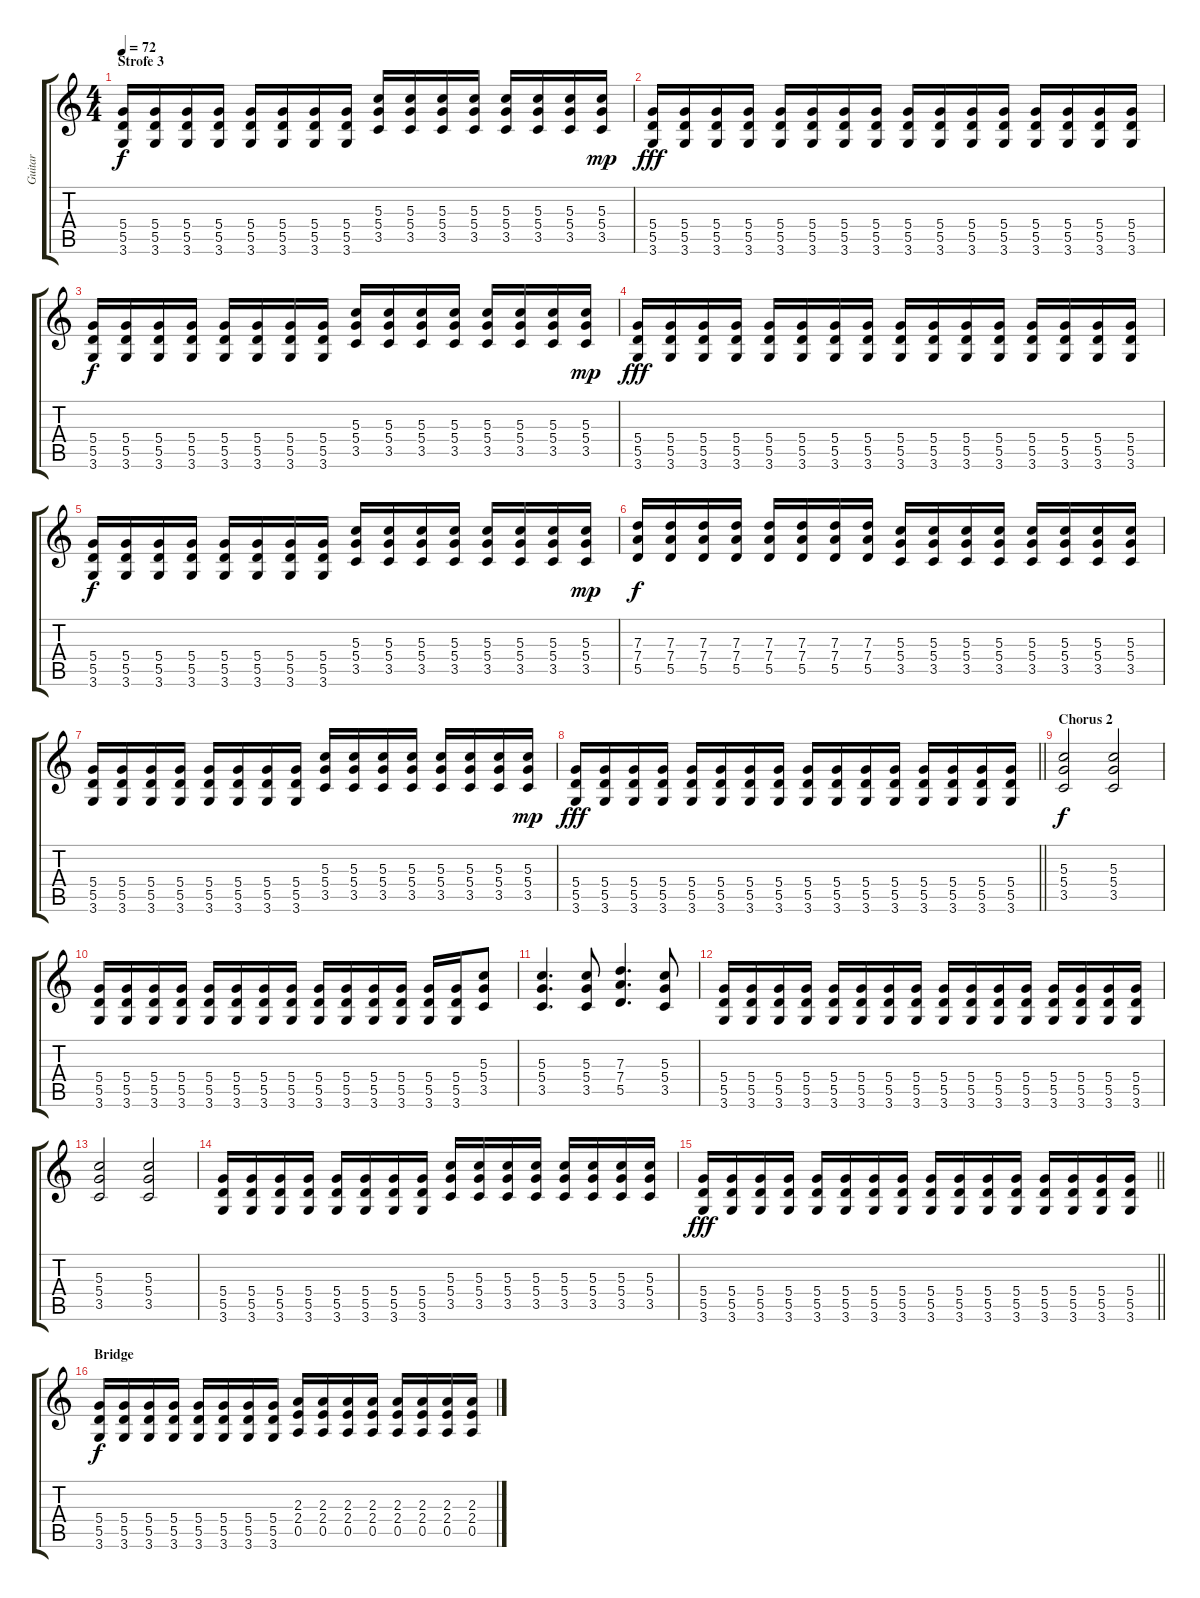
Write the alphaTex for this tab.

\track ("Guitar" "Guitar") {instrument distortionguitar}
\staff {score tabs}
\tuning (E4 B3 G3 D3 A2 E2) {hide}
\ts (4 4)
\section ("" "Strofe 3")
\tempo 72
\clef g2
\ks c
(5.4 5.5 3.6).16{dy f} (5.4 5.5 3.6).16 (5.4 5.5 3.6).16 (5.4 5.5 3.6).16 (5.4 5.5 3.6).16 (5.4 5.5 3.6).16 (5.4 5.5 3.6).16 (5.4 5.5 3.6).16 (5.3 5.4 3.5).16 (5.3 5.4 3.5).16 (5.3 5.4 3.5).16 (5.3 5.4 3.5).16 (5.3 5.4 3.5).16 (5.3 5.4 3.5).16 (5.3 5.4 3.5).16 (5.3 5.4 3.5).16{dy mp} |
(5.4 5.5 3.6).16{dy fff} (5.4 5.5 3.6).16 (5.4 5.5 3.6).16 (5.4 5.5 3.6).16 (5.4 5.5 3.6).16 (5.4 5.5 3.6).16 (5.4 5.5 3.6).16 (5.4 5.5 3.6).16 (5.4 5.5 3.6).16 (5.4 5.5 3.6).16 (5.4 5.5 3.6).16 (5.4 5.5 3.6).16 (5.4 5.5 3.6).16 (5.4 5.5 3.6).16 (5.4 5.5 3.6).16 (5.4 5.5 3.6).16 |
(5.4 5.5 3.6).16{dy f} (5.4 5.5 3.6).16 (5.4 5.5 3.6).16 (5.4 5.5 3.6).16 (5.4 5.5 3.6).16 (5.4 5.5 3.6).16 (5.4 5.5 3.6).16 (5.4 5.5 3.6).16 (5.3 5.4 3.5).16 (5.3 5.4 3.5).16 (5.3 5.4 3.5).16 (5.3 5.4 3.5).16 (5.3 5.4 3.5).16 (5.3 5.4 3.5).16 (5.3 5.4 3.5).16 (5.3 5.4 3.5).16{dy mp} |
(5.4 5.5 3.6).16{dy fff} (5.4 5.5 3.6).16 (5.4 5.5 3.6).16 (5.4 5.5 3.6).16 (5.4 5.5 3.6).16 (5.4 5.5 3.6).16 (5.4 5.5 3.6).16 (5.4 5.5 3.6).16 (5.4 5.5 3.6).16 (5.4 5.5 3.6).16 (5.4 5.5 3.6).16 (5.4 5.5 3.6).16 (5.4 5.5 3.6).16 (5.4 5.5 3.6).16 (5.4 5.5 3.6).16 (5.4 5.5 3.6).16 |
(5.4 5.5 3.6).16{dy f} (5.4 5.5 3.6).16 (5.4 5.5 3.6).16 (5.4 5.5 3.6).16 (5.4 5.5 3.6).16 (5.4 5.5 3.6).16 (5.4 5.5 3.6).16 (5.4 5.5 3.6).16 (5.3 5.4 3.5).16 (5.3 5.4 3.5).16 (5.3 5.4 3.5).16 (5.3 5.4 3.5).16 (5.3 5.4 3.5).16 (5.3 5.4 3.5).16 (5.3 5.4 3.5).16 (5.3 5.4 3.5).16{dy mp} |
(7.3 7.4 5.5).16{dy f} (7.3 7.4 5.5).16 (7.3 7.4 5.5).16 (7.3 7.4 5.5).16 (7.3 7.4 5.5).16 (7.3 7.4 5.5).16 (7.3 7.4 5.5).16 (7.3 7.4 5.5).16 (5.3 5.4 3.5).16 (5.3 5.4 3.5).16 (5.3 5.4 3.5).16 (5.3 5.4 3.5).16 (5.3 5.4 3.5).16 (5.3 5.4 3.5).16 (5.3 5.4 3.5).16 (5.3 5.4 3.5).16 |
(5.4 5.5 3.6).16 (5.4 5.5 3.6).16 (5.4 5.5 3.6).16 (5.4 5.5 3.6).16 (5.4 5.5 3.6).16 (5.4 5.5 3.6).16 (5.4 5.5 3.6).16 (5.4 5.5 3.6).16 (5.3 5.4 3.5).16 (5.3 5.4 3.5).16 (5.3 5.4 3.5).16 (5.3 5.4 3.5).16 (5.3 5.4 3.5).16 (5.3 5.4 3.5).16 (5.3 5.4 3.5).16 (5.3 5.4 3.5).16{dy mp} |
\barLineRight lightlight
(5.4 5.5 3.6).16{dy fff} (5.4 5.5 3.6).16 (5.4 5.5 3.6).16 (5.4 5.5 3.6).16 (5.4 5.5 3.6).16 (5.4 5.5 3.6).16 (5.4 5.5 3.6).16 (5.4 5.5 3.6).16 (5.4 5.5 3.6).16 (5.4 5.5 3.6).16 (5.4 5.5 3.6).16 (5.4 5.5 3.6).16 (5.4 5.5 3.6).16 (5.4 5.5 3.6).16 (5.4 5.5 3.6).16 (5.4 5.5 3.6).16 |
\section ("" "Chorus 2")
(5.3 5.4 3.5).2{dy f} (5.3 5.4 3.5).2 |
(5.4 5.5 3.6).16 (5.4 5.5 3.6).16 (5.4 5.5 3.6).16 (5.4 5.5 3.6).16 (5.4 5.5 3.6).16 (5.4 5.5 3.6).16 (5.4 5.5 3.6).16 (5.4 5.5 3.6).16 (5.4 5.5 3.6).16 (5.4 5.5 3.6).16 (5.4 5.5 3.6).16 (5.4 5.5 3.6).16 (5.4 5.5 3.6).16 (5.4 5.5 3.6).16 (5.3 5.4 3.5).8 |
(5.3 5.4 3.5).4{d} (5.3 5.4 3.5).8 (7.3 7.4 5.5).4{d} (5.3 5.4 3.5).8 |
(5.4 5.5 3.6).16 (5.4 5.5 3.6).16 (5.4 5.5 3.6).16 (5.4 5.5 3.6).16 (5.4 5.5 3.6).16 (5.4 5.5 3.6).16 (5.4 5.5 3.6).16 (5.4 5.5 3.6).16 (5.4 5.5 3.6).16 (5.4 5.5 3.6).16 (5.4 5.5 3.6).16 (5.4 5.5 3.6).16 (5.4 5.5 3.6).16 (5.4 5.5 3.6).16 (5.4 5.5 3.6).16 (5.4 5.5 3.6).16 |
(5.3 5.4 3.5).2 (5.3 5.4 3.5).2 |
(5.4 5.5 3.6).16 (5.4 5.5 3.6).16 (5.4 5.5 3.6).16 (5.4 5.5 3.6).16 (5.4 5.5 3.6).16 (5.4 5.5 3.6).16 (5.4 5.5 3.6).16 (5.4 5.5 3.6).16 (5.3 5.4 3.5).16 (5.3 5.4 3.5).16 (5.3 5.4 3.5).16 (5.3 5.4 3.5).16 (5.3 5.4 3.5).16 (5.3 5.4 3.5).16 (5.3 5.4 3.5).16 (5.3 5.4 3.5).16 |
\barLineRight lightlight
(5.4 5.5 3.6).16{dy fff} (5.4 5.5 3.6).16 (5.4 5.5 3.6).16 (5.4 5.5 3.6).16 (5.4 5.5 3.6).16 (5.4 5.5 3.6).16 (5.4 5.5 3.6).16 (5.4 5.5 3.6).16 (5.4 5.5 3.6).16 (5.4 5.5 3.6).16 (5.4 5.5 3.6).16 (5.4 5.5 3.6).16 (5.4 5.5 3.6).16 (5.4 5.5 3.6).16 (5.4 5.5 3.6).16 (5.4 5.5 3.6).16 |
\section ("" "Bridge ")
(5.4 5.5 3.6).16{dy f} (5.4 5.5 3.6).16 (5.4 5.5 3.6).16 (5.4 5.5 3.6).16 (5.4 5.5 3.6).16 (5.4 5.5 3.6).16 (5.4 5.5 3.6).16 (5.4 5.5 3.6).16 (2.3 2.4 0.5).16 (2.3 2.4 0.5).16 (2.3 2.4 0.5).16 (2.3 2.4 0.5).16 (2.3 2.4 0.5).16 (2.3 2.4 0.5).16 (2.3 2.4 0.5).16 (2.3 2.4 0.5).16
